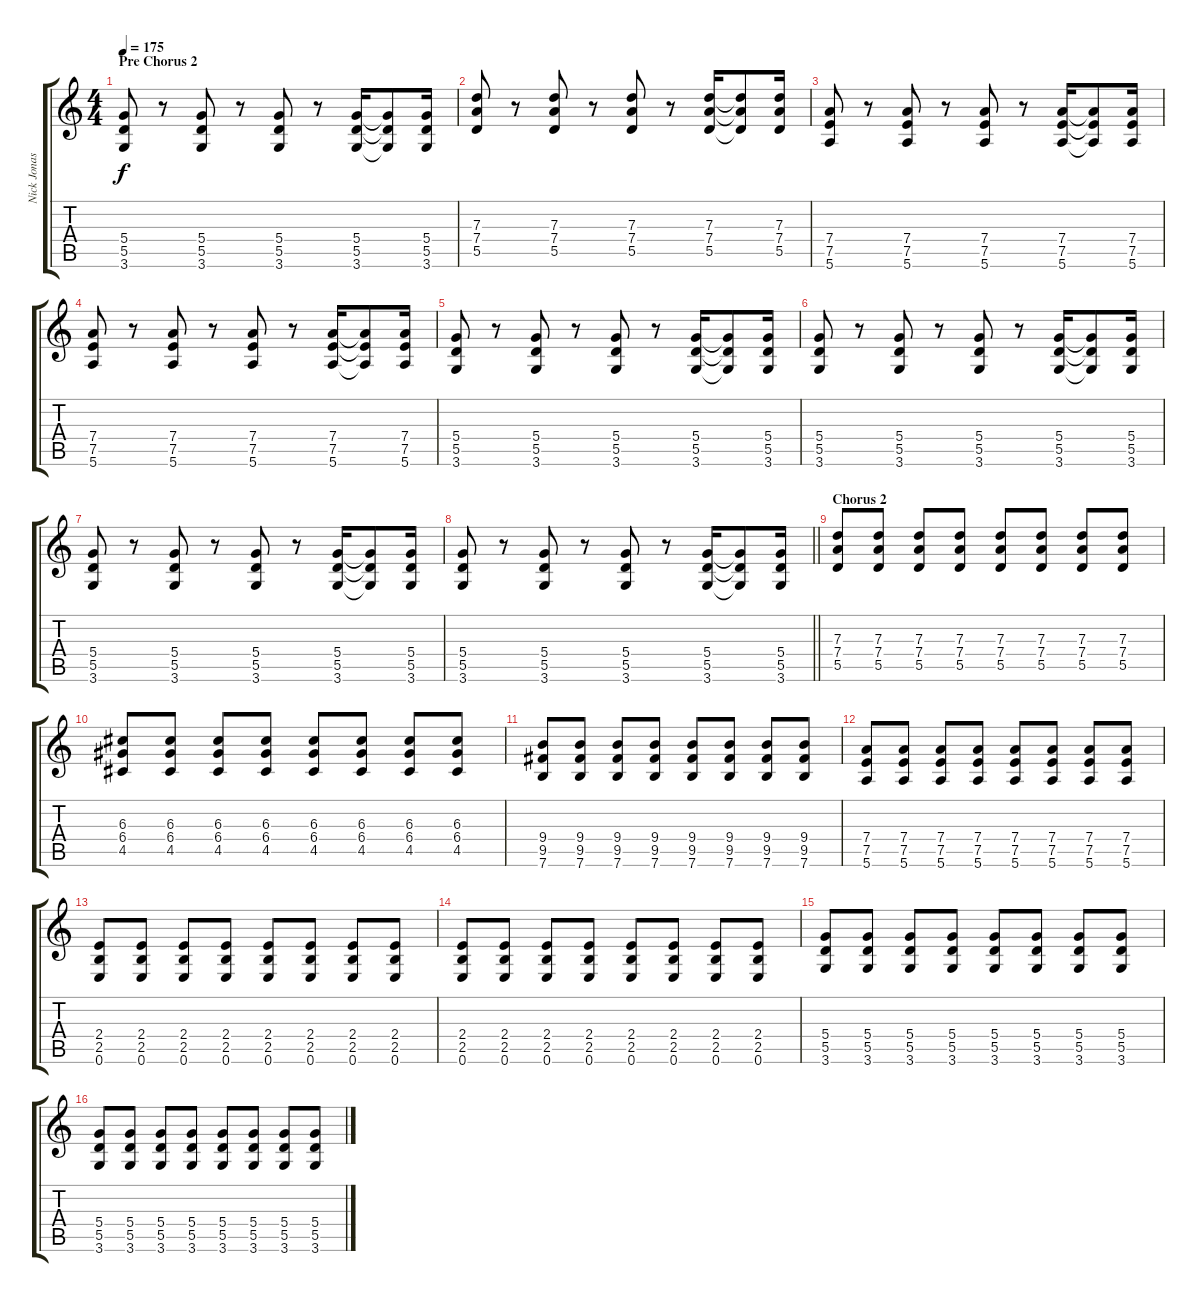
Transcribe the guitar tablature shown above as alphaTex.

\track ("Nick Jonas Guitar" "Nick Jonas") {instrument distortionguitar}
\staff {score tabs}
\tuning (E4 B3 G3 D3 A2 E2) {hide}
\ts (4 4)
\section ("" "Pre Chorus 2")
\tempo 175
\clef g2
\ks c
(5.4 5.5 3.6).8{dy f} r.8 (5.4 5.5 3.6).8 r.8 (5.4 5.5 3.6).8 r.8 (5.4 5.5 3.6).16 (5.4{t} 5.5{t} 3.6{t}).8 (5.4 5.5 3.6).16 |
(7.3 7.4 5.5).8 r.8 (7.3 7.4 5.5).8 r.8 (7.3 7.4 5.5).8 r.8 (7.3 7.4 5.5).16 (7.3{t} 7.4{t} 5.5{t}).8 (7.3 7.4 5.5).16 |
(7.4 7.5 5.6).8 r.8 (7.4 7.5 5.6).8 r.8 (7.4 7.5 5.6).8 r.8 (7.4 7.5 5.6).16 (7.4{t} 7.5{t} 5.6{t}).8 (7.4 7.5 5.6).16 |
(7.4 7.5 5.6).8 r.8 (7.4 7.5 5.6).8 r.8 (7.4 7.5 5.6).8 r.8 (7.4 7.5 5.6).16 (7.4{t} 7.5{t} 5.6{t}).8 (7.4 7.5 5.6).16 |
(5.4 5.5 3.6).8 r.8 (5.4 5.5 3.6).8 r.8 (5.4 5.5 3.6).8 r.8 (5.4 5.5 3.6).16 (5.4{t} 5.5{t} 3.6{t}).8 (5.4 5.5 3.6).16 |
(5.4 5.5 3.6).8 r.8 (5.4 5.5 3.6).8 r.8 (5.4 5.5 3.6).8 r.8 (5.4 5.5 3.6).16 (5.4{t} 5.5{t} 3.6{t}).8 (5.4 5.5 3.6).16 |
(5.4 5.5 3.6).8 r.8 (5.4 5.5 3.6).8 r.8 (5.4 5.5 3.6).8 r.8 (5.4 5.5 3.6).16 (5.4{t} 5.5{t} 3.6{t}).8 (5.4 5.5 3.6).16 |
\barLineRight lightlight
(5.4 5.5 3.6).8 r.8 (5.4 5.5 3.6).8 r.8 (5.4 5.5 3.6).8 r.8 (5.4 5.5 3.6).16 (5.4{t} 5.5{t} 3.6{t}).8 (5.4 5.5 3.6).16 |
\section ("" "Chorus 2")
(7.3 7.4 5.5).8 (7.3 7.4 5.5).8 (7.3 7.4 5.5).8 (7.3 7.4 5.5).8 (7.3 7.4 5.5).8 (7.3 7.4 5.5).8 (7.3 7.4 5.5).8 (7.3 7.4 5.5).8 |
(6.3 6.4 4.5).8 (6.3 6.4 4.5).8 (6.3 6.4 4.5).8 (6.3 6.4 4.5).8 (6.3 6.4 4.5).8 (6.3 6.4 4.5).8 (6.3 6.4 4.5).8 (6.3 6.4 4.5).8 |
(9.4 9.5 7.6).8 (9.4 9.5 7.6).8 (9.4 9.5 7.6).8 (9.4 9.5 7.6).8 (9.4 9.5 7.6).8 (9.4 9.5 7.6).8 (9.4 9.5 7.6).8 (9.4 9.5 7.6).8 |
(7.4 7.5 5.6).8 (7.4 7.5 5.6).8 (7.4 7.5 5.6).8 (7.4 7.5 5.6).8 (7.4 7.5 5.6).8 (7.4 7.5 5.6).8 (7.4 7.5 5.6).8 (7.4 7.5 5.6).8 |
(2.4 2.5 0.6).8 (2.4 2.5 0.6).8 (2.4 2.5 0.6).8 (2.4 2.5 0.6).8 (2.4 2.5 0.6).8 (2.4 2.5 0.6).8 (2.4 2.5 0.6).8 (2.4 2.5 0.6).8 |
(2.4 2.5 0.6).8 (2.4 2.5 0.6).8 (2.4 2.5 0.6).8 (2.4 2.5 0.6).8 (2.4 2.5 0.6).8 (2.4 2.5 0.6).8 (2.4 2.5 0.6).8 (2.4 2.5 0.6).8 |
(5.4 5.5 3.6).8 (5.4 5.5 3.6).8 (5.4 5.5 3.6).8 (5.4 5.5 3.6).8 (5.4 5.5 3.6).8 (5.4 5.5 3.6).8 (5.4 5.5 3.6).8 (5.4 5.5 3.6).8 |
(5.4 5.5 3.6).8 (5.4 5.5 3.6).8 (5.4 5.5 3.6).8 (5.4 5.5 3.6).8 (5.4 5.5 3.6).8 (5.4 5.5 3.6).8 (5.4 5.5 3.6).8 (5.4 5.5 3.6).8
